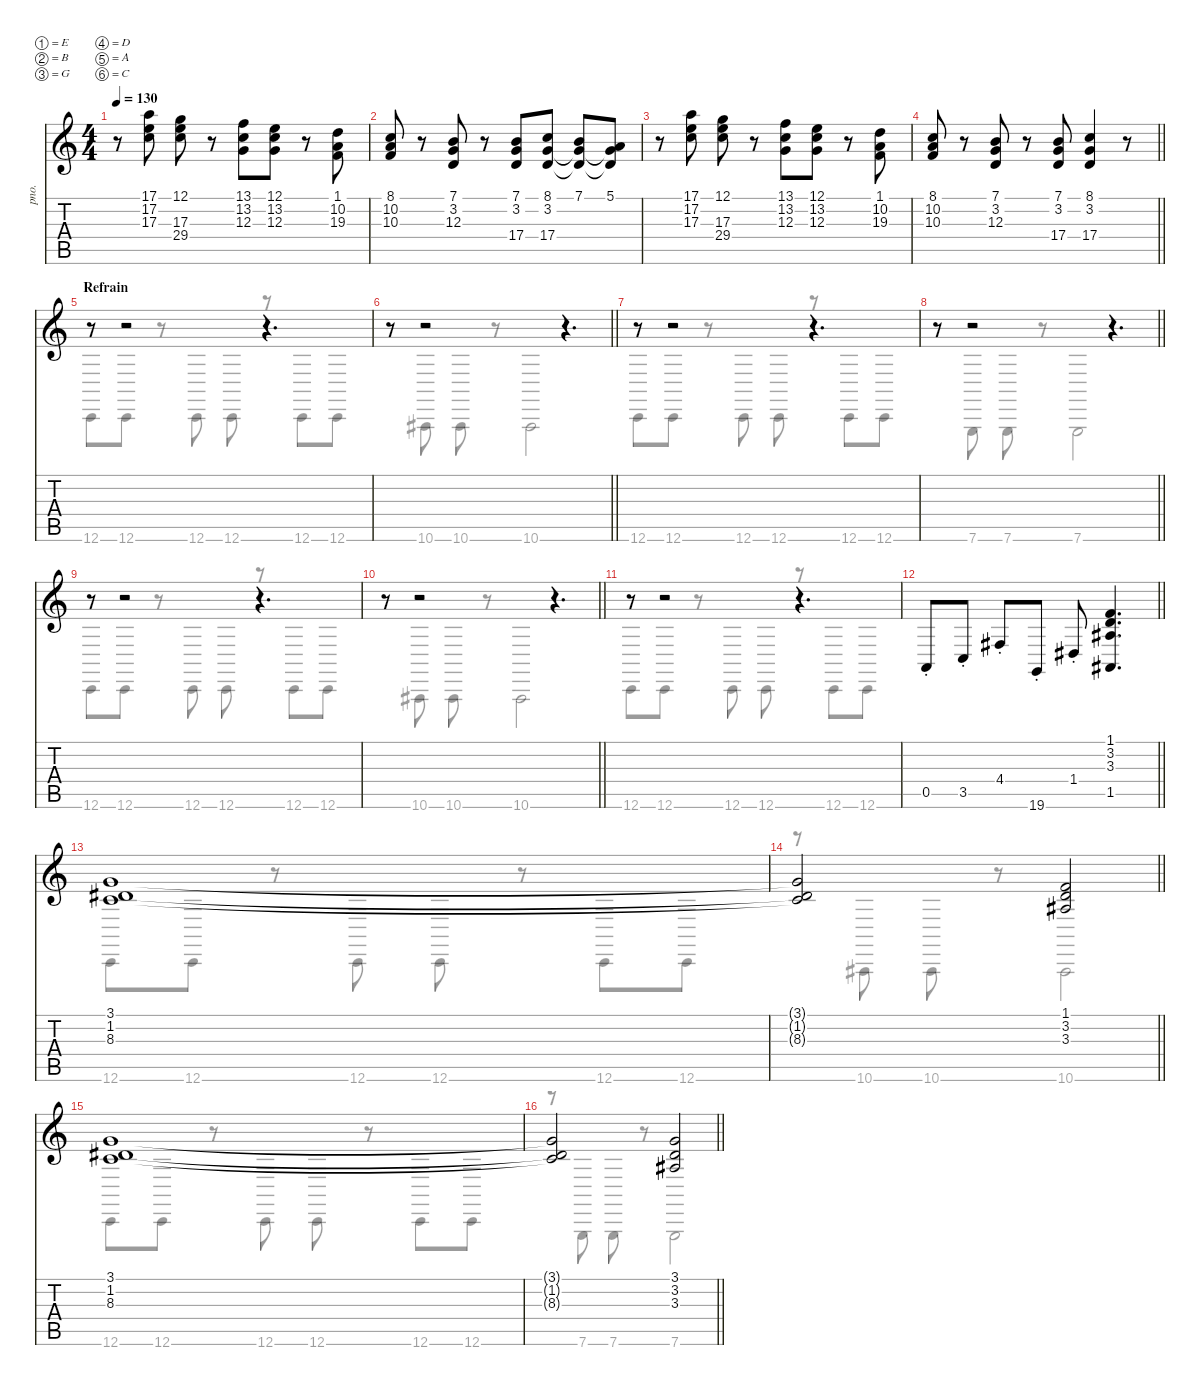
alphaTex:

\defaultSystemsLayout 4
\hideDynamics
\bracketExtendMode nobrackets
\track ("Reney" "pno.") {instrument brightacousticpiano}
\staff {score tabs}
\tuning (E4 B3 G3 D3 A2 C1)
\voice
\ts (4 4)
\tempo 130
\clef g2
\ks c
r.8{dy f beam Down} (17.1 17.2 17.3).8{beam Down} (12.1 17.3 29.4).8{beam Down} r.8{beam Down} (13.1 13.2 12.3).8{beam Down} (12.1 13.2 12.3).8{beam Down} r.8{beam Down} (1.1 10.2 19.3).8{beam Up} |
(8.1 10.2 10.3).8{beam Up} r.8{beam Down} (7.1 3.2 12.3).8{beam Up} r.8{beam Down} (7.1 3.2 17.4).8{beam Up} (8.1 3.2 17.4).8{beam Up} (7.1 3.2{t} 17.4{t}).8{beam Up} (5.1 3.2{t} 17.4{t}).8{beam Up} |
r.8{beam Down} (17.1 17.2 17.3).8{beam Down} (12.1 17.3 29.4).8{beam Down} r.8{beam Down} (13.1 13.2 12.3).8{beam Down} (12.1 13.2 12.3).8{beam Down} r.8{beam Down} (1.1 10.2 19.3).8{beam Up} |
\barLineRight lightlight
(8.1 10.2 10.3).8{beam Up} r.8{beam Down} (7.1 3.2 12.3).8{beam Up} r.8{beam Down} (7.1 3.2 17.4).8{beam Up} (8.1 3.2 17.4).4{beam Up} r.8{beam Down} |
\section ("" "Refrain")
r.8{instrument brightacousticpiano beam Up} r.2{beam Up} r.4{d beam Up} |
\barLineRight lightlight
r.8{beam Up} r.2{beam Up} r.4{d beam Up} |
r.8{beam Up} r.2{beam Up} r.4{d beam Up} |
\barLineRight lightlight
r.8{beam Up} r.2{beam Up} r.4{d beam Up} |
r.8{beam Up} r.2{beam Up} r.4{d beam Up} |
\barLineRight lightlight
r.8{beam Up} r.2{beam Up} r.4{d beam Up} |
r.8{beam Up} r.2{beam Up} r.4{d beam Up} |
\barLineRight lightlight
0.5{st}.8{beam Up} 3.5{st}.8{beam Up} 4.4{st acc #}.8{beam Up} 19.6{st}.8{beam Up} 1.4{st acc #}.8{beam Up} (1.1 3.2 3.3{acc #} 1.5{acc #}).4{d beam Up} |
(3.1 1.2 8.3{acc #}).1{beam Up} |
\barLineRight lightlight
(3.1{t} 1.2{t} 8.3{t acc #}).2{beam Up} (1.1 3.2 3.3{acc #}).2{beam Up} |
(3.1 1.2 8.3{acc #}).1{beam Up} |
\barLineRight lightlight
(3.1{t} 1.2{t} 8.3{t acc #}).2{beam Up} (3.1 3.2 3.3{acc #}).2{beam Up}
\voice
\clef g2
\ottava regular
\simile none
\ks c
|
|
|
\barLineRight lightlight
|
12.6.8{beam Down} 12.6.8{beam Down} r.8{beam Down} 12.6.8{beam Down} 12.6.8{beam Down} r.8{beam Down} 12.6.8{beam Down} 12.6.8{beam Down} |
\barLineRight lightlight
r.8{beam Down} 10.6{acc #}.8{beam Down} 10.6{acc #}.8{beam Down} r.8{beam Down} 10.6{acc #}.2{beam Down} |
12.6.8{beam Down} 12.6.8{beam Down} r.8{beam Down} 12.6.8{beam Down} 12.6.8{beam Down} r.8{beam Down} 12.6.8{beam Down} 12.6.8{beam Down} |
\barLineRight lightlight
r.8{beam Down} 7.6.8{beam Down} 7.6.8{beam Down} r.8{beam Down} 7.6.2{beam Down} |
12.6.8{beam Down} 12.6.8{beam Down} r.8{beam Down} 12.6.8{beam Down} 12.6.8{beam Down} r.8{beam Down} 12.6.8{beam Down} 12.6.8{beam Down} |
\barLineRight lightlight
r.8{beam Down} 10.6{acc #}.8{beam Down} 10.6{acc #}.8{beam Down} r.8{beam Down} 10.6{acc #}.2{beam Down} |
12.6.8{beam Down} 12.6.8{beam Down} r.8{beam Down} 12.6.8{beam Down} 12.6.8{beam Down} r.8{beam Down} 12.6.8{beam Down} 12.6.8{beam Down} |
\barLineRight lightlight
|
12.6.8{beam Down} 12.6.8{beam Down} r.8{beam Down} 12.6.8{beam Down} 12.6.8{beam Down} r.8{beam Down} 12.6.8{beam Down} 12.6.8{beam Down} |
\barLineRight lightlight
r.8{beam Down} 10.6{acc #}.8{beam Down} 10.6{acc #}.8{beam Down} r.8{beam Down} 10.6{acc #}.2{beam Down} |
12.6.8{beam Down} 12.6.8{beam Down} r.8{beam Down} 12.6.8{beam Down} 12.6.8{beam Down} r.8{beam Down} 12.6.8{beam Down} 12.6.8{beam Down} |
\barLineRight lightlight
r.8{beam Down} 7.6.8{beam Down} 7.6.8{beam Down} r.8{beam Down} 7.6.2{beam Down}
